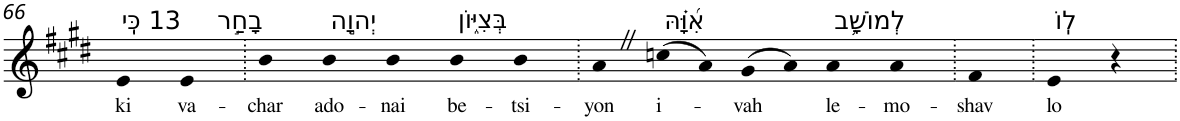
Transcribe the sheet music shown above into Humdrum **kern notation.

**kern	**text
*part1	*part1
*staff1	*staff1
*I"Piano	*
*I'Pno	*
!!LO:PB:g=z
*clefG2	*
*k[f#c#g#d#]	*
*E:	*
=66	=66
!LO:TX:a:t=13 כִּֽי	!
!	!LO:LY:b
4e	ki
!LO:TX:a:t=בָחַ֣ר	!
!	!LO:LY:b
4e	va-
=67.	=67.
!	!LO:LY:b
4b	-char
!LO:TX:a:t=יְהוָ֣ה	!
!	!LO:LY:b
4b	ado-
!	!LO:LY:b
4b	-nai
!LO:TX:a:t=בְּצִיּ֑וֹן	!
!	!LO:LY:b
4b	be-
!	!LO:LY:b
4b	-tsi-
=68.	=68.
!	!LO:LY:b
4aZ	-yon
!LO:TX:a:t=אִ֝וָּ֗הּ	!
!	!LO:LY:b
(>8ccn	i-
8a)	.
!	!LO:LY:b
(>8g#	-vah
8a)	.
!LO:TX:a:t=לְמוֹשָׁ֥ב	!
!	!LO:LY:b
4a	le-
!	!LO:LY:b
4a	-mo-
=69.	=69.
!	!LO:LY:b
4f#	-shav
=70.	=70.
!LO:TX:a:t=לֽוֹ	!
!	!LO:LY:b
4e	lo
4r	.
=.	=.
*-	*-
